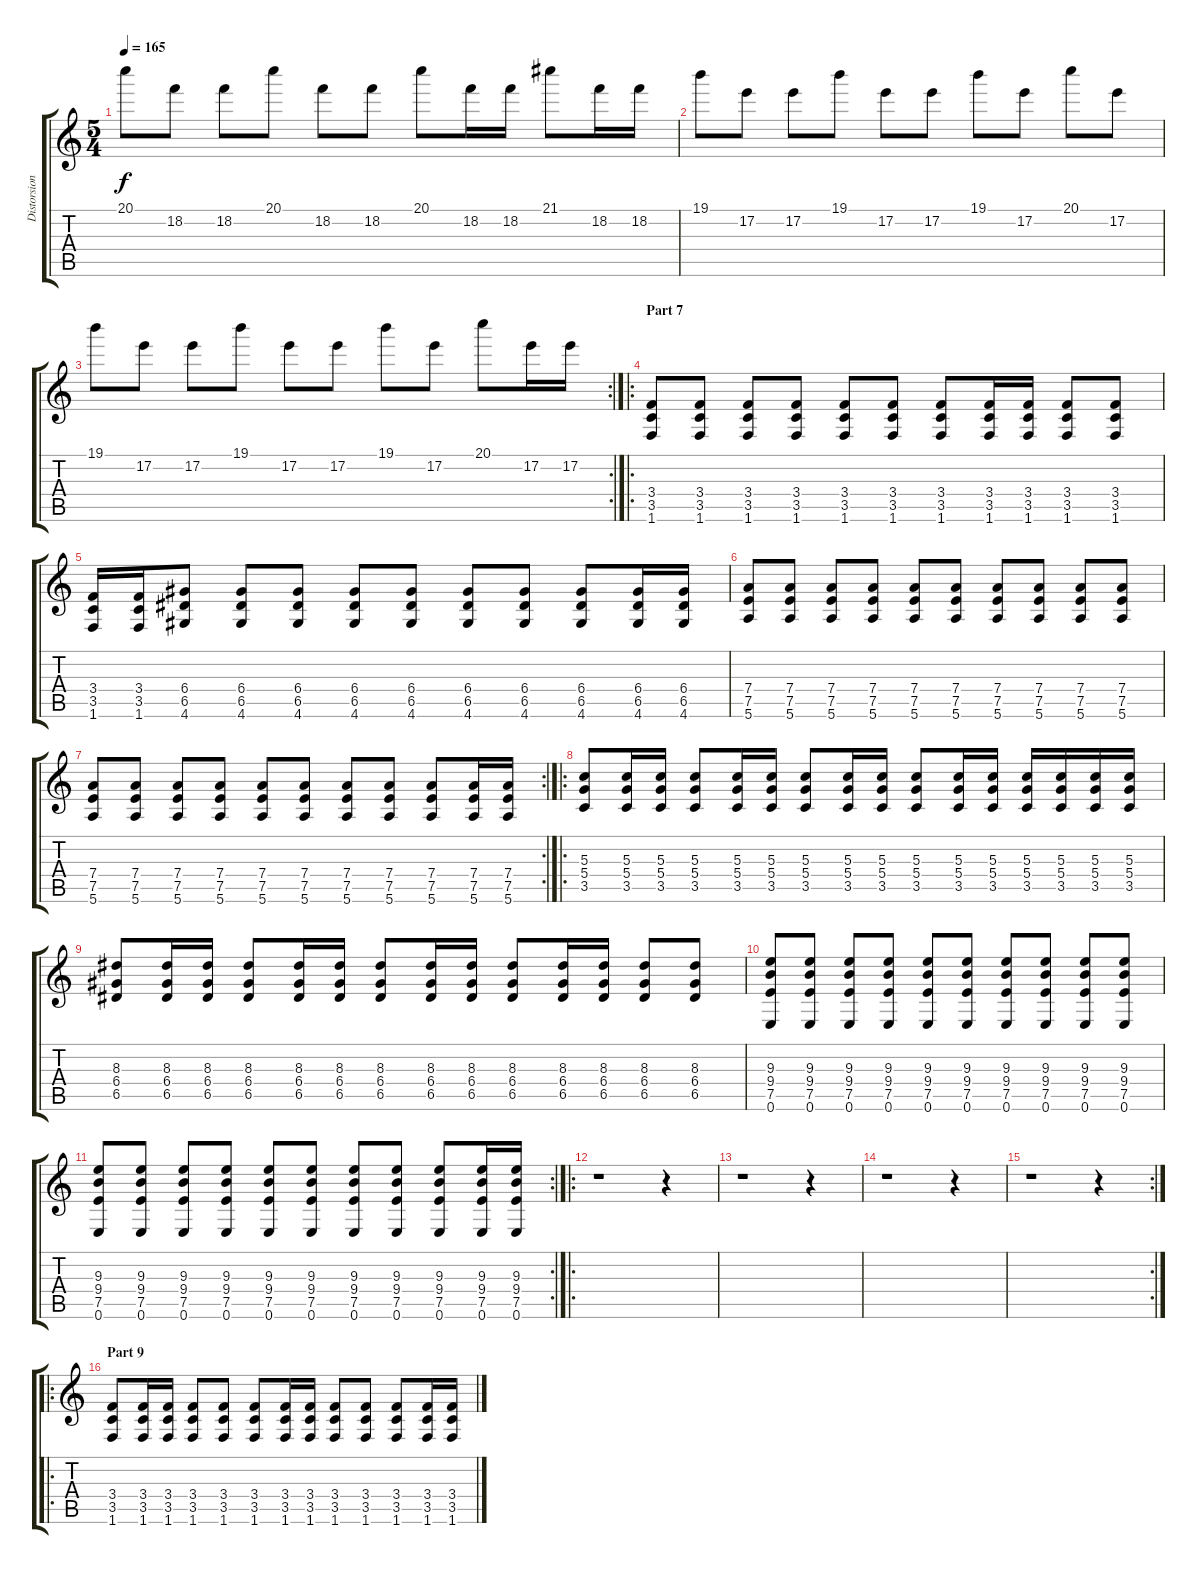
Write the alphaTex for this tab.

\track ("Distorsion Guitar" "Distorsion") {instrument distortionguitar}
\staff {score tabs}
\tuning (E4 B3 G3 D3 A2 E2) {hide}
\ts (5 4)
\tempo 165
\clef g2
\ks c
20.1.8{dy f} 18.2.8 18.2.8 20.1.8 18.2.8 18.2.8 20.1.8 18.2.16 18.2.16 21.1.8 18.2.16 18.2.16 |
19.1.8 17.2.8 17.2.8 19.1.8 17.2.8 17.2.8 19.1.8 17.2.8 20.1.8 17.2.8 |
\rc 2
19.1.8 17.2.8 17.2.8 19.1.8 17.2.8 17.2.8 19.1.8 17.2.8 20.1.8 17.2.16 17.2.16 |
\ro
\section ("" "Part 7")
(3.4 3.5 1.6).8{instrument distortionguitar} (3.4 3.5 1.6).8 (3.4 3.5 1.6).8 (3.4 3.5 1.6).8 (3.4 3.5 1.6).8 (3.4 3.5 1.6).8 (3.4 3.5 1.6).8 (3.4 3.5 1.6).16 (3.4 3.5 1.6).16 (3.4 3.5 1.6).8 (3.4 3.5 1.6).8 |
(3.4 3.5 1.6).16 (3.4 3.5 1.6).16 (6.4 6.5 4.6).8 (6.4 6.5 4.6).8 (6.4 6.5 4.6).8 (6.4 6.5 4.6).8 (6.4 6.5 4.6).8 (6.4 6.5 4.6).8 (6.4 6.5 4.6).8 (6.4 6.5 4.6).8 (6.4 6.5 4.6).16 (6.4 6.5 4.6).16 |
(7.4 7.5 5.6).8 (7.4 7.5 5.6).8 (7.4 7.5 5.6).8 (7.4 7.5 5.6).8 (7.4 7.5 5.6).8 (7.4 7.5 5.6).8 (7.4 7.5 5.6).8 (7.4 7.5 5.6).8 (7.4 7.5 5.6).8 (7.4 7.5 5.6).8 |
\rc 2
(7.4 7.5 5.6).8 (7.4 7.5 5.6).8 (7.4 7.5 5.6).8 (7.4 7.5 5.6).8 (7.4 7.5 5.6).8 (7.4 7.5 5.6).8 (7.4 7.5 5.6).8 (7.4 7.5 5.6).8 (7.4 7.5 5.6).8 (7.4 7.5 5.6).16 (7.4 7.5 5.6).16 |
\ro
(5.3 5.4 3.5).8 (5.3 5.4 3.5).16 (5.3 5.4 3.5).16 (5.3 5.4 3.5).8 (5.3 5.4 3.5).16 (5.3 5.4 3.5).16 (5.3 5.4 3.5).8 (5.3 5.4 3.5).16 (5.3 5.4 3.5).16 (5.3 5.4 3.5).8 (5.3 5.4 3.5).16 (5.3 5.4 3.5).16 (5.3 5.4 3.5).16 (5.3 5.4 3.5).16 (5.3 5.4 3.5).16 (5.3 5.4 3.5).16 |
(8.3 6.4 6.5).8 (8.3 6.4 6.5).16 (8.3 6.4 6.5).16 (8.3 6.4 6.5).8 (8.3 6.4 6.5).16 (8.3 6.4 6.5).16 (8.3 6.4 6.5).8 (8.3 6.4 6.5).16 (8.3 6.4 6.5).16 (8.3 6.4 6.5).8 (8.3 6.4 6.5).16 (8.3 6.4 6.5).16 (8.3 6.4 6.5).8 (8.3 6.4 6.5).8 |
(9.3 9.4 7.5 0.6).8 (9.3 9.4 7.5 0.6).8 (9.3 9.4 7.5 0.6).8 (9.3 9.4 7.5 0.6).8 (9.3 9.4 7.5 0.6).8 (9.3 9.4 7.5 0.6).8 (9.3 9.4 7.5 0.6).8 (9.3 9.4 7.5 0.6).8 (9.3 9.4 7.5 0.6).8 (9.3 9.4 7.5 0.6).8 |
\rc 2
(9.3 9.4 7.5 0.6).8 (9.3 9.4 7.5 0.6).8 (9.3 9.4 7.5 0.6).8 (9.3 9.4 7.5 0.6).8 (9.3 9.4 7.5 0.6).8 (9.3 9.4 7.5 0.6).8 (9.3 9.4 7.5 0.6).8 (9.3 9.4 7.5 0.6).8 (9.3 9.4 7.5 0.6).8 (9.3 9.4 7.5 0.6).16 (9.3 9.4 7.5 0.6).16 |
\ro
r.1 r.4 |
r.1 r.4 |
r.1 r.4 |
\rc 2
r.1 r.4 |
\ro
\section ("" "Part 9")
(3.4 3.5 1.6).8 (3.4 3.5 1.6).16 (3.4 3.5 1.6).16 (3.4 3.5 1.6).8 (3.4 3.5 1.6).8 (3.4 3.5 1.6).8 (3.4 3.5 1.6).16 (3.4 3.5 1.6).16 (3.4 3.5 1.6).8 (3.4 3.5 1.6).8 (3.4 3.5 1.6).8 (3.4 3.5 1.6).16 (3.4 3.5 1.6).16
